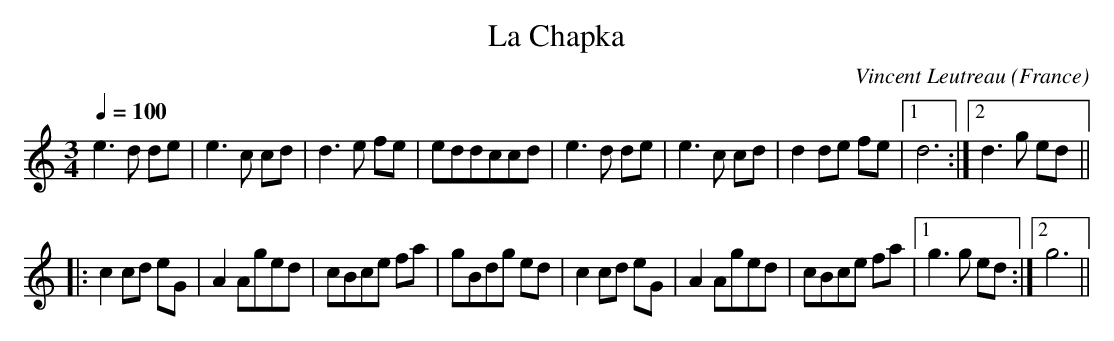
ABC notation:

X:1
T:La Chapka
C:Vincent Leutreau
L:1/8
M:3/4
O:France
Q:1/4=100
K:C
e3 d de | e3 c cd | d3 e fe | eddccd | e3 d de | e3 c cd | d2 de fe |1d6 :|2 d3 g ed ||
|:c2 cd eG | A2 Aged | cBce fa | gBdg ed | c2 cd eG | A2 Aged | cBce fa |1g3 g ed :|2 g6 ||
